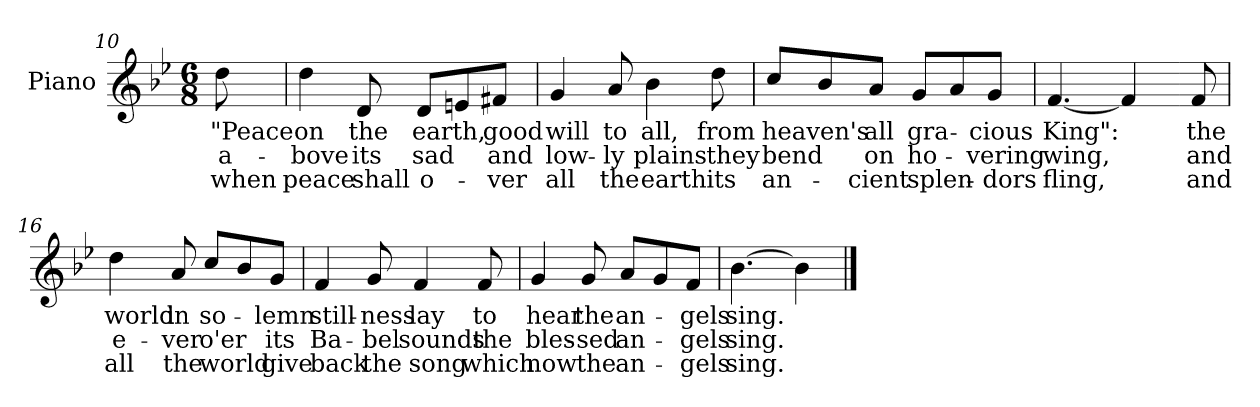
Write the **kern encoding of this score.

**kern	**text	**text	**text
*part1	*part1	*part1	*part1
*staff1	*staff1	*staff1	*staff1
*I"Piano	*	*	*
*I'Pno.	*	*	*
*clefG2	*	*	*
*k[b-e-]	*	*	*
*B-:	*	*	*
*M6/8	*	*	*
=10	=10	=10	=10
!	!LO:LY:b:color=#000000	!LO:LY:b:color=#000000	!LO:LY:b:color=#000000
8ddi\	"Peace	a-	when
=11	=11	=11	=11
!	!LO:LY:b:color=#000000	!LO:LY:b:color=#000000	!LO:LY:b:color=#000000
4ddi\	on	-bove	peace
!	!LO:LY:b:color=#000000	!LO:LY:b:color=#000000	!LO:LY:b:color=#000000
8di/	the	its	shall
!	!LO:LY:b:color=#000000	!LO:LY:b:color=#000000	!LO:LY:b:color=#000000
8di/L	earth,	sad	o-
8eni/	.	.	.
!	!LO:LY:b:color=#000000	!LO:LY:b:color=#000000	!LO:LY:b:color=#000000
8f#Xi/J	good	and	-ver
!!LO:LB:g=z
=12	=12	=12	=12
!	!LO:LY:b:color=#000000	!LO:LY:b:color=#000000	!LO:LY:b:color=#000000
4gi/	will	low-	all
!	!LO:LY:b:color=#000000	!LO:LY:b:color=#000000	!LO:LY:b:color=#000000
8ai/	to	-ly	the
!	!LO:LY:b:color=#000000	!LO:LY:b:color=#000000	!LO:LY:b:color=#000000
4b-i\	all,	plains	earth
!	!LO:LY:b:color=#000000	!LO:LY:b:color=#000000	!LO:LY:b:color=#000000
8ddi\	from	they	its
=13	=13	=13	=13
!	!LO:LY:b:color=#000000	!LO:LY:b:color=#000000	!LO:LY:b:color=#000000
8cci/L	heaven's	bend	an-
8b-i/	.	.	.
!	!LO:LY:b:color=#000000	!LO:LY:b:color=#000000	!LO:LY:b:color=#000000
8ai/J	all	on	-cient
!	!LO:LY:b:color=#000000	!LO:LY:b:color=#000000	!LO:LY:b:color=#000000
8gi/L	gra-	ho-	splen-
8ai/	.	.	.
!	!LO:LY:b:color=#000000	!LO:LY:b:color=#000000	!LO:LY:b:color=#000000
8gi/J	-cious	-vering	-dors
=14	=14	=14	=14
!	!LO:LY:b:color=#000000	!LO:LY:b:color=#000000	!LO:LY:b:color=#000000
[4.fi/	King":	wing,	fling,
4fi/]	.	.	.
=15-	=15-	=15-	=15-
!	!LO:LY:b:color=#000000	!LO:LY:b:color=#000000	!LO:LY:b:color=#000000
8fi/	the	and	and
!!LO:LB:g=z
=16	=16	=16	=16
!	!LO:LY:b:color=#000000	!LO:LY:b:color=#000000	!LO:LY:b:color=#000000
4ddi\	world	e-	all
!	!LO:LY:b:color=#000000	!LO:LY:b:color=#000000	!LO:LY:b:color=#000000
8ai/	in	-ver	the
!	!LO:LY:b:color=#000000	!LO:LY:b:color=#000000	!LO:LY:b:color=#000000
8cci/L	so-	o'er	world
8b-i/	.	.	.
!	!LO:LY:b:color=#000000	!LO:LY:b:color=#000000	!LO:LY:b:color=#000000
8gi/J	-lemn	its	give
=17	=17	=17	=17
!	!LO:LY:b:color=#000000	!LO:LY:b:color=#000000	!LO:LY:b:color=#000000
4fi/	still-	Ba-	back
!	!LO:LY:b:color=#000000	!LO:LY:b:color=#000000	!LO:LY:b:color=#000000
8gi/	-ness	-bel	the
!	!LO:LY:b:color=#000000	!LO:LY:b:color=#000000	!LO:LY:b:color=#000000
4fi/	lay	sounds	song
!	!LO:LY:b:color=#000000	!LO:LY:b:color=#000000	!LO:LY:b:color=#000000
8fi/	to	the	which
=18	=18	=18	=18
!	!LO:LY:b:color=#000000	!LO:LY:b:color=#000000	!LO:LY:b:color=#000000
4gi/	hear	bles-	now
!	!LO:LY:b:color=#000000	!LO:LY:b:color=#000000	!LO:LY:b:color=#000000
8gi/	the	-sed	the
!	!LO:LY:b:color=#000000	!LO:LY:b:color=#000000	!LO:LY:b:color=#000000
8ai/L	an-	an-	an-
8gi/	.	.	.
!	!LO:LY:b:color=#000000	!LO:LY:b:color=#000000	!LO:LY:b:color=#000000
8fi/J	-gels	-gels	-gels
=19	=19	=19	=19
!	!LO:LY:b:color=#000000	!LO:LY:b:color=#000000	!LO:LY:b:color=#000000
[4.b-i\	sing.	sing.	sing.
4b-i\]	.	.	.
==	==	==	==
*-	*-	*-	*-
